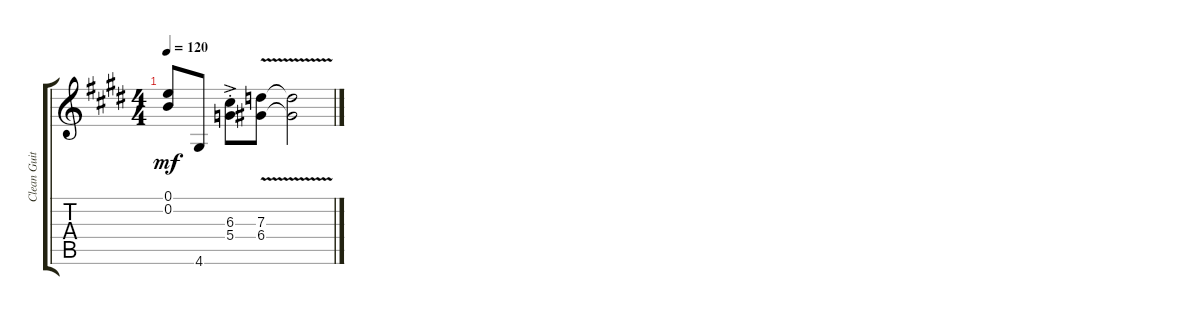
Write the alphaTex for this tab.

\track ("Clean Guitar" "Clean Guit") {instrument electricguitarclean}
\staff {score tabs}
\tuning (E4 B3 G3 D3 A2 E2) {hide}
\ts (4 4)
\tempo 120
\clef g2
\ks e
(0.1 0.2).8{dy mf} 4.6.8 (6.3{ac st} 5.4{ac st}).8 (7.3{v} 6.4{v}).8 (7.3{v t} 6.4{v t}).2
